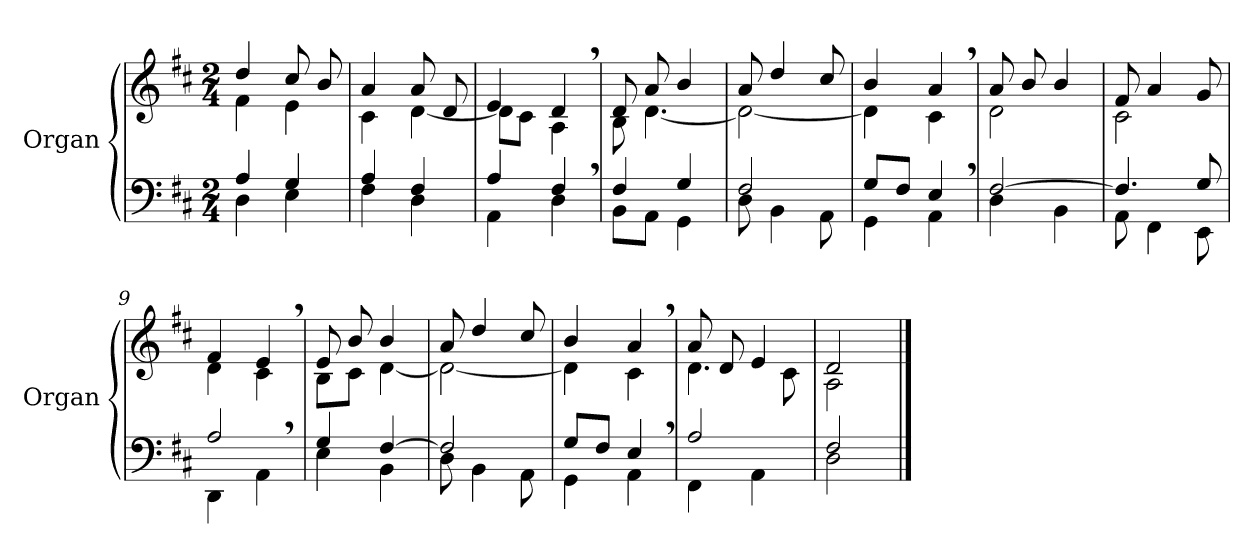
**kern	**kern
*part1	*part1
*staff2	*staff1
*I"Organ	*
*I'Organ	*
*clefF4	*clefG2
*k[f#c#]	*k[f#c#]
*M2/4	*M2/4
=1	=1
*^	*^
4A/	4D\	4dd/	4f#\
4G/	4E\	8cc#/	4e\
.	.	8b/	.
=2	=2	=2	=2
4A/	4F#\	4a/	4c#\
4F#/	4D\	8a/	[<4d\
.	.	8d/	.
=3	=3	=3	=3
4A/	4AA\	4e/	8d\L]
.	.	.	8c#\J
4F#,</	4D\	4d,>/	4A\
=4	=4	=4	=4
4F#/	8BB\L	8d/	8B\
.	8AA\J	8a/	[<4.d\
4G/	4GG\	4b/	.
=5	=5	=5	=5
2F#/	8D\	8a/	2d\_<
.	4BB\	4dd/	.
.	8AA\	8cc#/	.
=6	=6	=6	=6
8G/L	4GG\	4b/	4d\]
8F#/J	.	.	.
4E,>/	4AA\	4a,>/	4c#\
=7	=7	=7	=7
[>2F#/	4D\	8a/	2d\
.	.	8b/	.
.	4BB\	4b/	.
=8	=8	=8	=8
4.F#/]	8AA\	8f#/	2c#\
.	4FF#\	4a/	.
8G/	8EE\	8g/	.
=9	=9	=9	=9
2A,</	4DD\	4f#/	4d\
.	4AA\	4e,>/	4c#\
=10	=10	=10	=10
4G/	4E\	8e/	8B\L
.	.	8b/	8c#\J
[>4F#/	4BB\	4b/	[<4d\
=11	=11	=11	=11
2F#/]	8D\	8a/	2d\_<
.	4BB\	4dd/	.
.	8AA\	8cc#/	.
=12	=12	=12	=12
8G/L	4GG\	4b/	4d\]
8F#/J	.	.	.
4E,>/	4AA\	4a,>/	4c#\
=13	=13	=13	=13
2A/	4FF#\	8a/	4.d\
.	.	8d/	.
.	4AA\	4e/	.
.	.	.	8c#\
=14	=14	=14	=14
2F#/	2D\	2d/	2A\
*v	*v	*	*
*	*v	*v
==	==
*-	*-
